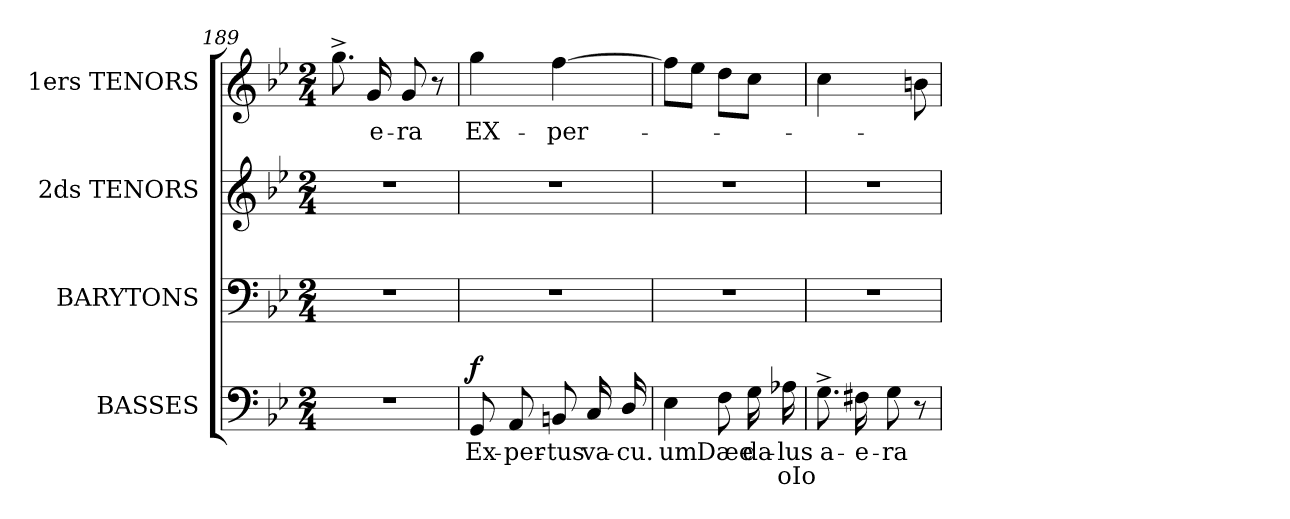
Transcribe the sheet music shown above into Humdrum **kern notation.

**kern	**text	**text	**dynam	**kern	**kern	**kern	**text
*part4	*part4	*part4	*part4	*part3	*part2	*part1	*part1
*staff4	*staff4	*staff4	*staff4	*staff3	*staff2	*staff1	*staff1
*I"BASSES	*	*	*	*I"BARYTONS	*I"2ds TENORS	*I"1ers TENORS	*
*I'BAS.	*	*	*	*I'BAR.	*	*	*
*clefF4	*	*	*	*clefF4	*clefG2	*clefG2	*
*k[b-e-]	*	*	*	*k[b-e-]	*k[b-e-]	*k[b-e-]	*
*M2/4	*	*	*	*M2/4	*M2/4	*M2/4	*
=189	=189	=189	=189	=189	=189	=189	=189
2r	.	.	.	2r	2r	8.gg^>i\	.
.	.	.	.	.	.	16gi/	e-
.	.	.	.	.	.	8gi/	ra
.	.	.	.	.	.	8r	.
=190	=190	=190	=190	=190	=190	=190	=190
!	!	!	!LO:DY:a	!	!	!	!
8GGi/	Ex-	.	f	2r	2r	4ggi\	EX-
8AAi/	per-	.	.	.	.	.	.
8BBni/	tus	.	.	.	.	[4ffi\	per-
16Ci/	va-	.	.	.	.	.	.
16Di/	cu.	.	.	.	.	.	.
!!LO:PB:g=z
=191	=191	=191	=191	=191	=191	=191	=191
4E-i\	um	.	.	2r	2r	8ffi\L]	.
.	.	.	.	.	.	8ee-i\J	.
8Fi\	Dæe	.	.	.	.	8ddi\L	.
16Gi\	da-	.	.	.	.	8cci\J	.
16A-Xi\	lus	oIo	.	.	.	.	.
=192	=192	=192	=192	=192	=192	=192	=192
8.G^>i\	a-	.	.	2r	2r	4cci\	.
16F#Xi\	e-	.	.	.	.	.	.
8Gi\	ra	.	.	.	.	8ryy	.
8r	.	.	.	.	.	8bni\	.
=	=	=	=	=	=	=	=
*-	*-	*-	*-	*-	*-	*-	*-
